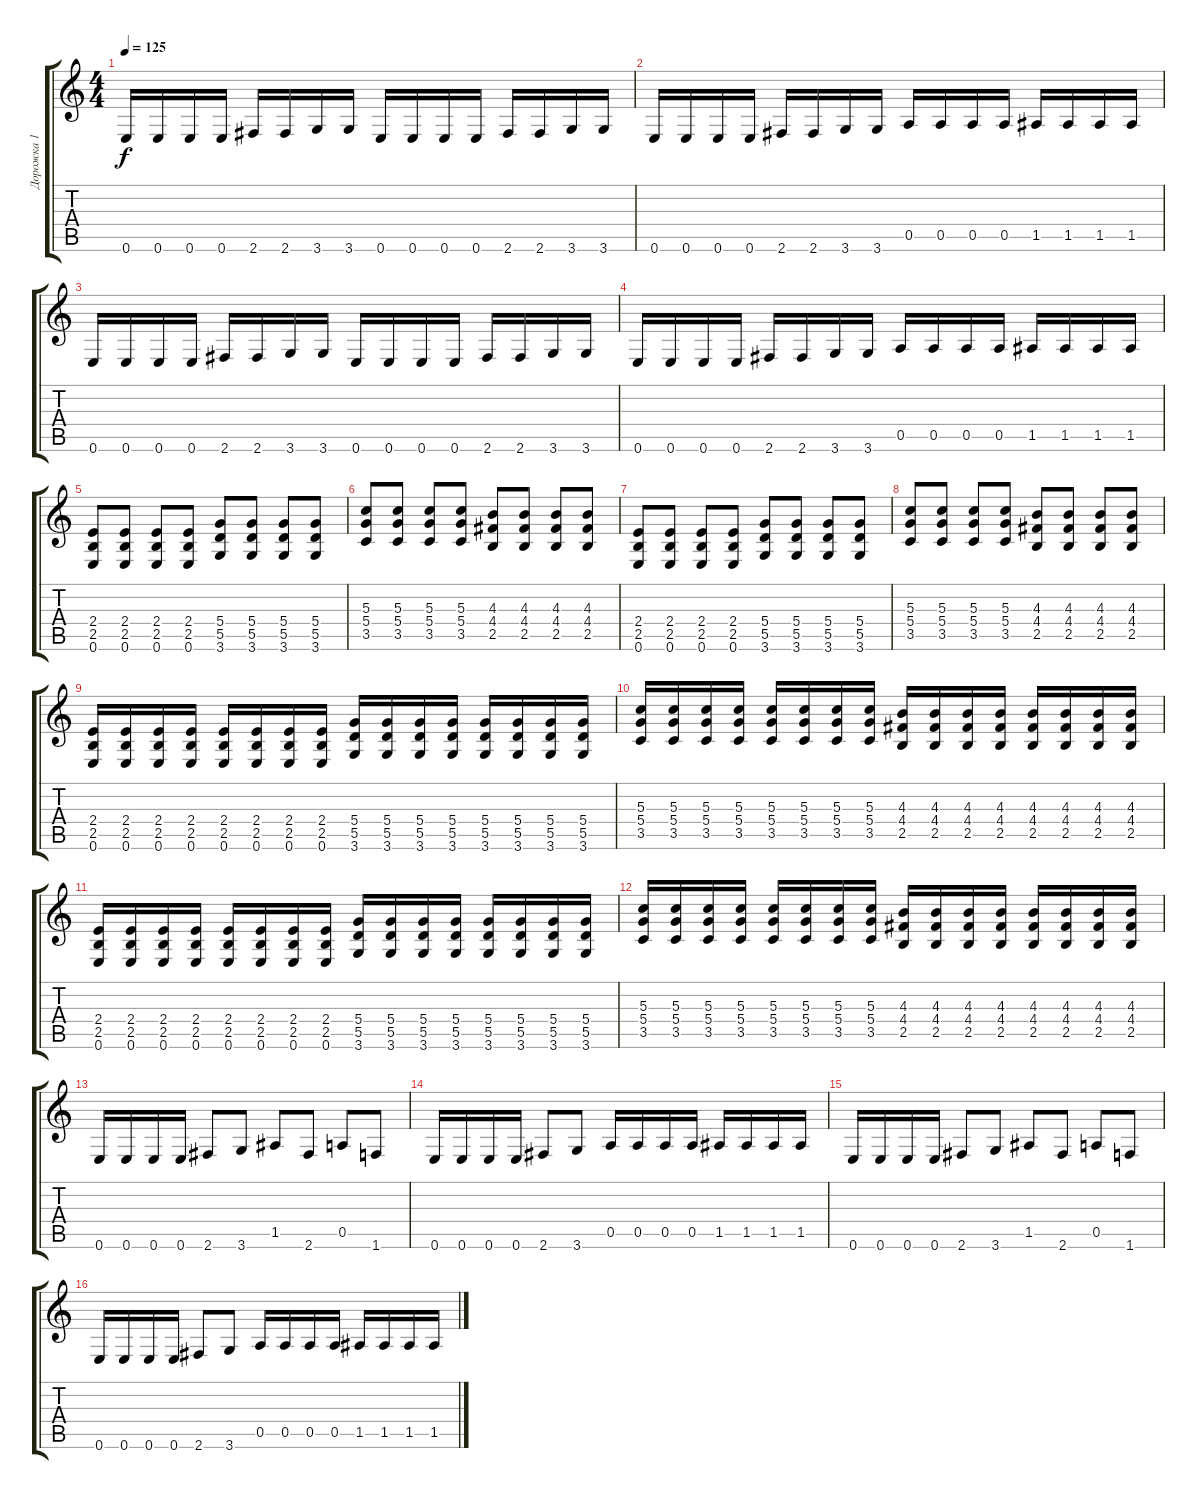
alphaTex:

\track ("Дорожка 1" "Дорожка 1") {instrument distortionguitar}
\staff {score tabs}
\tuning (E4 B3 G3 D3 A2 E2) {hide}
\ts (4 4)
\tempo 125
\clef g2
\ks c
0.6.16{dy f} 0.6.16 0.6.16 0.6.16 2.6.16 2.6.16 3.6.16 3.6.16 0.6.16 0.6.16 0.6.16 0.6.16 2.6.16 2.6.16 3.6.16 3.6.16 |
0.6.16 0.6.16 0.6.16 0.6.16 2.6.16 2.6.16 3.6.16 3.6.16 0.5.16 0.5.16 0.5.16 0.5.16 1.5.16 1.5.16 1.5.16 1.5.16 |
0.6.16 0.6.16 0.6.16 0.6.16 2.6.16 2.6.16 3.6.16 3.6.16 0.6.16 0.6.16 0.6.16 0.6.16 2.6.16 2.6.16 3.6.16 3.6.16 |
0.6.16 0.6.16 0.6.16 0.6.16 2.6.16 2.6.16 3.6.16 3.6.16 0.5.16 0.5.16 0.5.16 0.5.16 1.5.16 1.5.16 1.5.16 1.5.16 |
(2.4 2.5 0.6).8 (2.4 2.5 0.6).8 (2.4 2.5 0.6).8 (2.4 2.5 0.6).8 (5.4 5.5 3.6).8 (5.4 5.5 3.6).8 (5.4 5.5 3.6).8 (5.4 5.5 3.6).8 |
(5.3 5.4 3.5).8 (5.3 5.4 3.5).8 (5.3 5.4 3.5).8 (5.3 5.4 3.5).8 (4.3 4.4 2.5).8 (4.3 4.4 2.5).8 (4.3 4.4 2.5).8 (4.3 4.4 2.5).8 |
(2.4 2.5 0.6).8 (2.4 2.5 0.6).8 (2.4 2.5 0.6).8 (2.4 2.5 0.6).8 (5.4 5.5 3.6).8 (5.4 5.5 3.6).8 (5.4 5.5 3.6).8 (5.4 5.5 3.6).8 |
(5.3 5.4 3.5).8 (5.3 5.4 3.5).8 (5.3 5.4 3.5).8 (5.3 5.4 3.5).8 (4.3 4.4 2.5).8 (4.3 4.4 2.5).8 (4.3 4.4 2.5).8 (4.3 4.4 2.5).8 |
(2.4 2.5 0.6).16 (2.4 2.5 0.6).16 (2.4 2.5 0.6).16 (2.4 2.5 0.6).16 (2.4 2.5 0.6).16 (2.4 2.5 0.6).16 (2.4 2.5 0.6).16 (2.4 2.5 0.6).16 (5.4 5.5 3.6).16 (5.4 5.5 3.6).16 (5.4 5.5 3.6).16 (5.4 5.5 3.6).16 (5.4 5.5 3.6).16 (5.4 5.5 3.6).16 (5.4 5.5 3.6).16 (5.4 5.5 3.6).16 |
(5.3 5.4 3.5).16 (5.3 5.4 3.5).16 (5.3 5.4 3.5).16 (5.3 5.4 3.5).16 (5.3 5.4 3.5).16 (5.3 5.4 3.5).16 (5.3 5.4 3.5).16 (5.3 5.4 3.5).16 (4.3 4.4 2.5).16 (4.3 4.4 2.5).16 (4.3 4.4 2.5).16 (4.3 4.4 2.5).16 (4.3 4.4 2.5).16 (4.3 4.4 2.5).16 (4.3 4.4 2.5).16 (4.3 4.4 2.5).16 |
(2.4 2.5 0.6).16 (2.4 2.5 0.6).16 (2.4 2.5 0.6).16 (2.4 2.5 0.6).16 (2.4 2.5 0.6).16 (2.4 2.5 0.6).16 (2.4 2.5 0.6).16 (2.4 2.5 0.6).16 (5.4 5.5 3.6).16 (5.4 5.5 3.6).16 (5.4 5.5 3.6).16 (5.4 5.5 3.6).16 (5.4 5.5 3.6).16 (5.4 5.5 3.6).16 (5.4 5.5 3.6).16 (5.4 5.5 3.6).16 |
(5.3 5.4 3.5).16 (5.3 5.4 3.5).16 (5.3 5.4 3.5).16 (5.3 5.4 3.5).16 (5.3 5.4 3.5).16 (5.3 5.4 3.5).16 (5.3 5.4 3.5).16 (5.3 5.4 3.5).16 (4.3 4.4 2.5).16 (4.3 4.4 2.5).16 (4.3 4.4 2.5).16 (4.3 4.4 2.5).16 (4.3 4.4 2.5).16 (4.3 4.4 2.5).16 (4.3 4.4 2.5).16 (4.3 4.4 2.5).16 |
0.6.16 0.6.16 0.6.16 0.6.16 2.6.8 3.6.8 1.5.8 2.6.8 0.5.8 1.6.8 |
0.6.16 0.6.16 0.6.16 0.6.16 2.6.8 3.6.8 0.5.16 0.5.16 0.5.16 0.5.16 1.5.16 1.5.16 1.5.16 1.5.16 |
0.6.16 0.6.16 0.6.16 0.6.16 2.6.8 3.6.8 1.5.8 2.6.8 0.5.8 1.6.8 |
0.6.16 0.6.16 0.6.16 0.6.16 2.6.8 3.6.8 0.5.16 0.5.16 0.5.16 0.5.16 1.5.16 1.5.16 1.5.16 1.5.16
